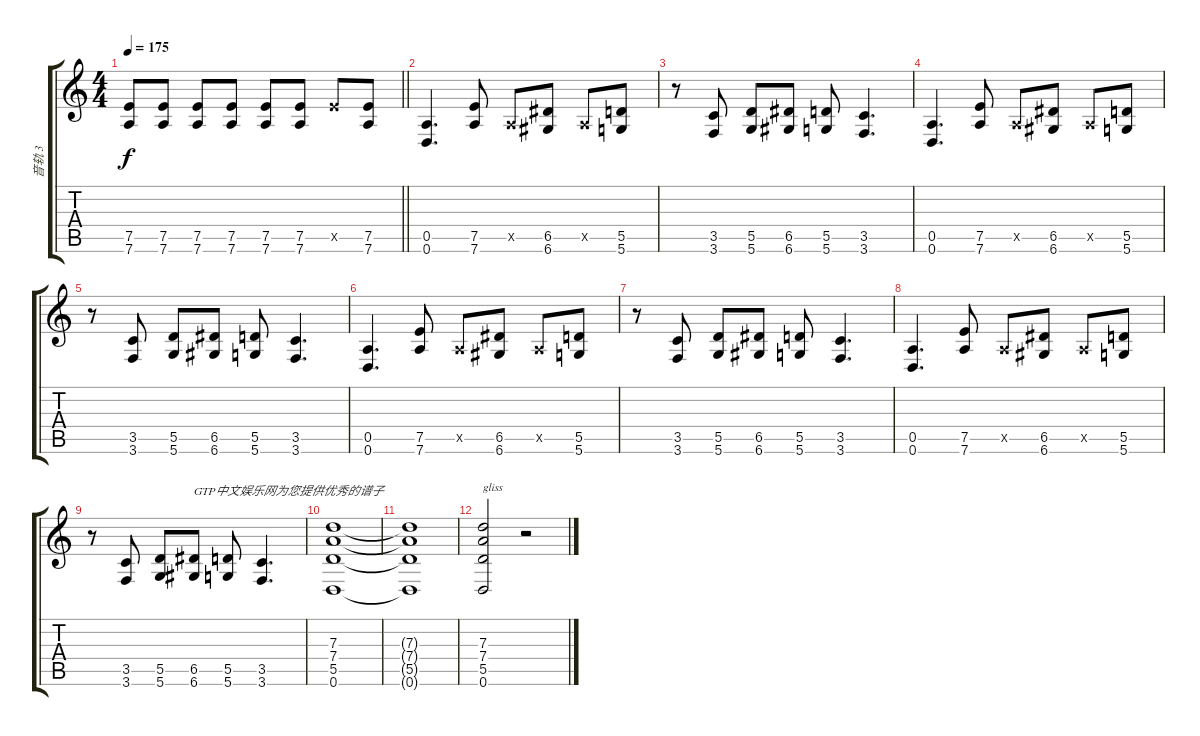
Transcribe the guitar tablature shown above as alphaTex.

\track ("音轨 3" "音轨 3") {instrument overdrivenguitar}
\staff {score tabs}
\tuning (E4 B3 G3 D3 A2 D2) {hide}
\ts (4 4)
\tempo 175
\clef g2
\barLineRight lightlight
\ks c
(7.5 7.6).8{dy f} (7.5 7.6).8 (7.5 7.6).8 (7.5 7.6).8 (7.5 7.6).8 (7.5 7.6).8 7.5{x}.8 (7.5 7.6).8 |
(0.5 0.6).4{d} (7.5 7.6).8 0.5{x}.8 (6.5 6.6).8 0.5{x}.8 (5.5 5.6).8 |
r.8 (3.5 3.6).8 (5.5 5.6).8 (6.5 6.6).8 (5.5 5.6).8 (3.5 3.6).4{d} |
(0.5 0.6).4{d} (7.5 7.6).8 0.5{x}.8 (6.5 6.6).8 0.5{x}.8 (5.5 5.6).8 |
r.8 (3.5 3.6).8 (5.5 5.6).8 (6.5 6.6).8 (5.5 5.6).8 (3.5 3.6).4{d} |
(0.5 0.6).4{d} (7.5 7.6).8 0.5{x}.8 (6.5 6.6).8 0.5{x}.8 (5.5 5.6).8 |
r.8 (3.5 3.6).8 (5.5 5.6).8 (6.5 6.6).8 (5.5 5.6).8 (3.5 3.6).4{d} |
(0.5 0.6).4{d} (7.5 7.6).8 0.5{x}.8 (6.5 6.6).8 0.5{x}.8 (5.5 5.6).8 |
r.8 (3.5 3.6).8 (5.5 5.6).8 (6.5 6.6).8{txt "GTP中文娱乐网为您提供优秀的谱子"} (5.5 5.6).8 (3.5 3.6).4{d} |
(7.3 7.4 5.5 0.6).1 |
(7.3{t} 7.4{t} 5.5{t} 0.6{t}).1 |
(7.3 7.4 5.5 0.6).2{txt "gliss"} r.2
